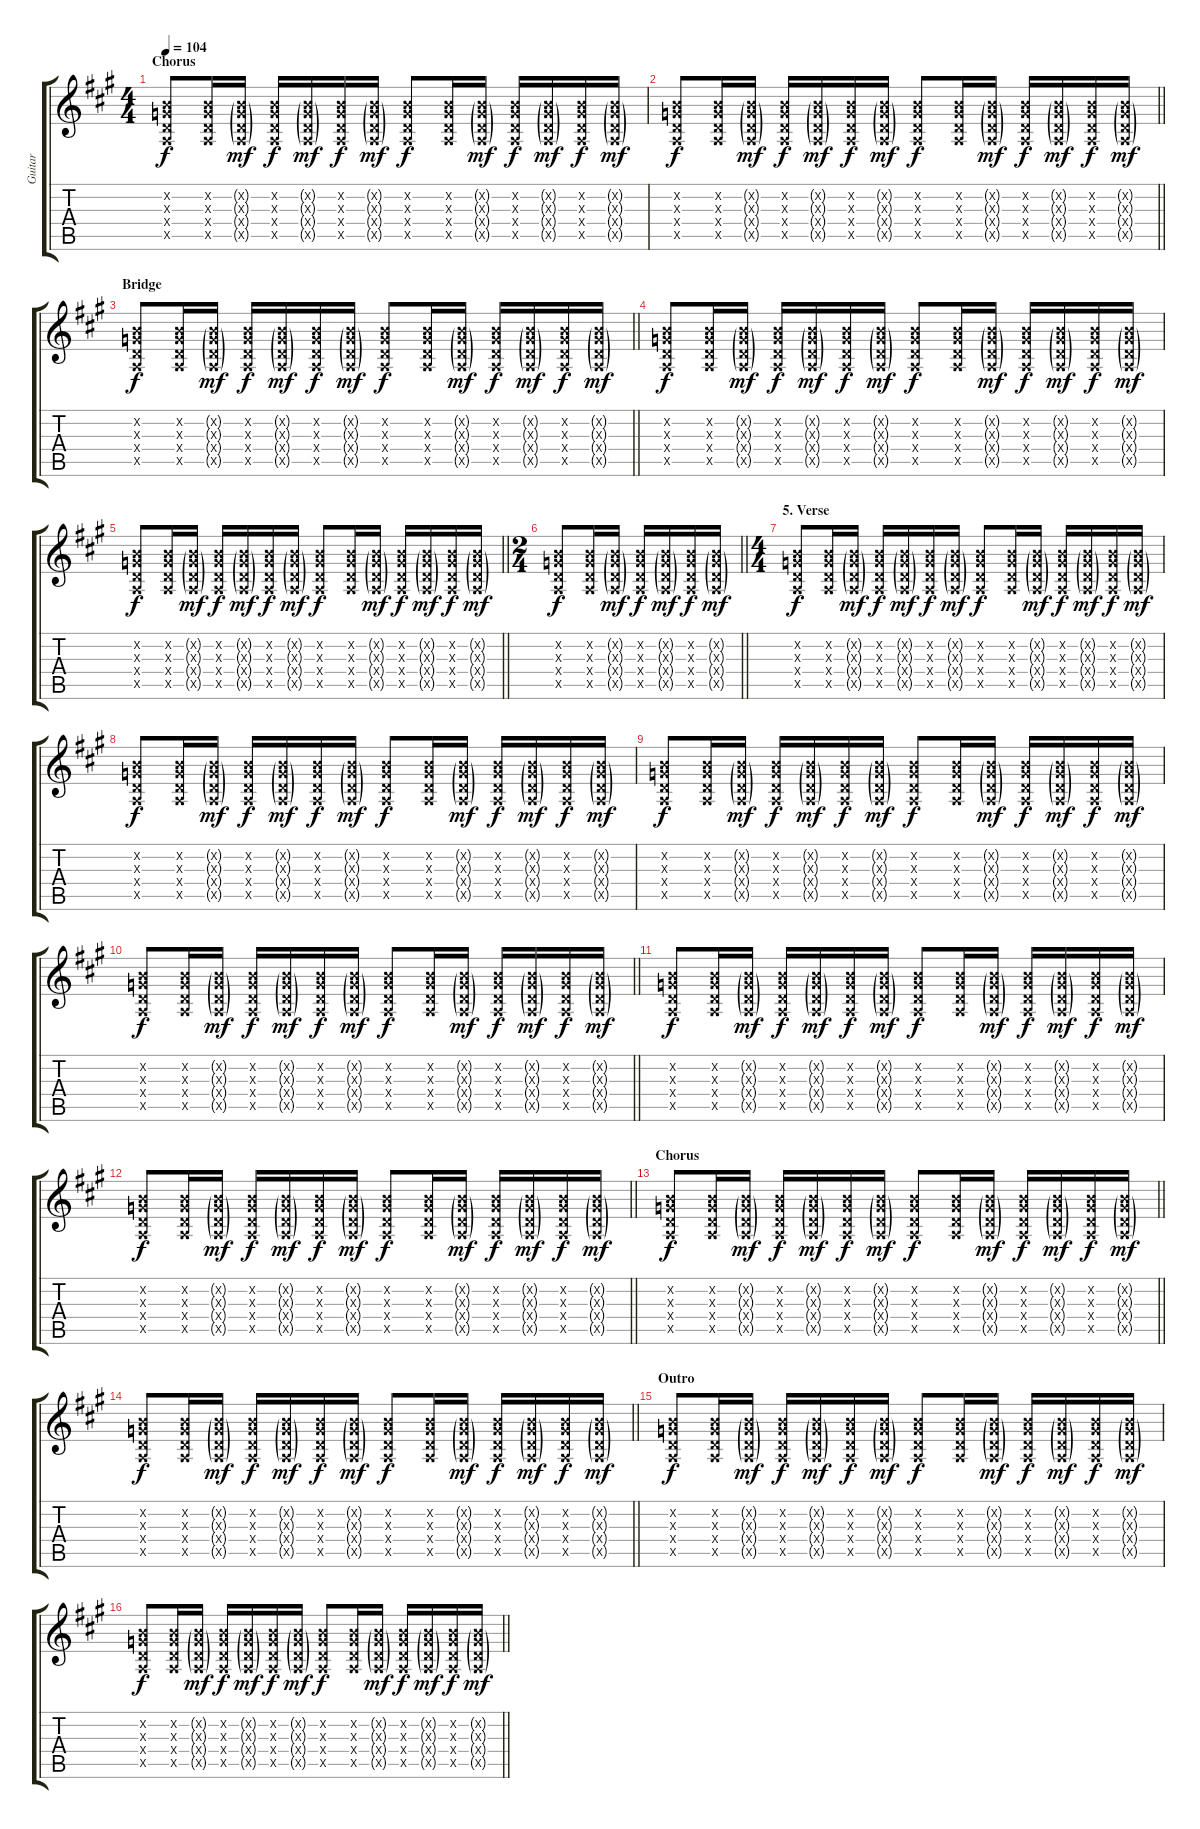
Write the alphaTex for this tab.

\track ("Guitar" "Guitar") {mute instrument electricguitarmuted}
\staff {score tabs}
\tuning (E4 B3 G3 D3 A2 E2) {hide}
\ts (4 4)
\section ("" "Chorus")
\tempo 104
\clef g2
\ks a
(0.2{x} 0.3{x} 0.4{x} 0.5{x}).8{dy f} (0.2{x} 0.3{x} 0.4{x} 0.5{x}).16 (0.2{g x} 0.3{g x} 0.4{g x} 0.5{g x}).16{dy mf} (0.2{x} 0.3{x} 0.4{x} 0.5{x}).16{dy f} (0.2{g x} 0.3{g x} 0.4{g x} 0.5{g x}).16{dy mf} (0.2{x} 0.3{x} 0.4{x} 0.5{x}).16{dy f} (0.2{g x} 0.3{g x} 0.4{g x} 0.5{g x}).16{dy mf} (0.2{x} 0.3{x} 0.4{x} 0.5{x}).8{dy f} (0.2{x} 0.3{x} 0.4{x} 0.5{x}).16 (0.2{g x} 0.3{g x} 0.4{g x} 0.5{g x}).16{dy mf} (0.2{x} 0.3{x} 0.4{x} 0.5{x}).16{dy f} (0.2{g x} 0.3{g x} 0.4{g x} 0.5{g x}).16{dy mf} (0.2{x} 0.3{x} 0.4{x} 0.5{x}).16{dy f} (0.2{g x} 0.3{g x} 0.4{g x} 0.5{g x}).16{dy mf} |
\barLineRight lightlight
(0.2{x} 0.3{x} 0.4{x} 0.5{x}).8{dy f} (0.2{x} 0.3{x} 0.4{x} 0.5{x}).16 (0.2{g x} 0.3{g x} 0.4{g x} 0.5{g x}).16{dy mf} (0.2{x} 0.3{x} 0.4{x} 0.5{x}).16{dy f} (0.2{g x} 0.3{g x} 0.4{g x} 0.5{g x}).16{dy mf} (0.2{x} 0.3{x} 0.4{x} 0.5{x}).16{dy f} (0.2{g x} 0.3{g x} 0.4{g x} 0.5{g x}).16{dy mf} (0.2{x} 0.3{x} 0.4{x} 0.5{x}).8{dy f} (0.2{x} 0.3{x} 0.4{x} 0.5{x}).16 (0.2{g x} 0.3{g x} 0.4{g x} 0.5{g x}).16{dy mf} (0.2{x} 0.3{x} 0.4{x} 0.5{x}).16{dy f} (0.2{g x} 0.3{g x} 0.4{g x} 0.5{g x}).16{dy mf} (0.2{x} 0.3{x} 0.4{x} 0.5{x}).16{dy f} (0.2{g x} 0.3{g x} 0.4{g x} 0.5{g x}).16{dy mf} |
\section ("" "Bridge")
\barLineRight lightlight
(0.2{x} 0.3{x} 0.4{x} 0.5{x}).8{dy f} (0.2{x} 0.3{x} 0.4{x} 0.5{x}).16 (0.2{g x} 0.3{g x} 0.4{g x} 0.5{g x}).16{dy mf} (0.2{x} 0.3{x} 0.4{x} 0.5{x}).16{dy f} (0.2{g x} 0.3{g x} 0.4{g x} 0.5{g x}).16{dy mf} (0.2{x} 0.3{x} 0.4{x} 0.5{x}).16{dy f} (0.2{g x} 0.3{g x} 0.4{g x} 0.5{g x}).16{dy mf} (0.2{x} 0.3{x} 0.4{x} 0.5{x}).8{dy f} (0.2{x} 0.3{x} 0.4{x} 0.5{x}).16 (0.2{g x} 0.3{g x} 0.4{g x} 0.5{g x}).16{dy mf} (0.2{x} 0.3{x} 0.4{x} 0.5{x}).16{dy f} (0.2{g x} 0.3{g x} 0.4{g x} 0.5{g x}).16{dy mf} (0.2{x} 0.3{x} 0.4{x} 0.5{x}).16{dy f} (0.2{g x} 0.3{g x} 0.4{g x} 0.5{g x}).16{dy mf} |
(0.2{x} 0.3{x} 0.4{x} 0.5{x}).8{dy f} (0.2{x} 0.3{x} 0.4{x} 0.5{x}).16 (0.2{g x} 0.3{g x} 0.4{g x} 0.5{g x}).16{dy mf} (0.2{x} 0.3{x} 0.4{x} 0.5{x}).16{dy f} (0.2{g x} 0.3{g x} 0.4{g x} 0.5{g x}).16{dy mf} (0.2{x} 0.3{x} 0.4{x} 0.5{x}).16{dy f} (0.2{g x} 0.3{g x} 0.4{g x} 0.5{g x}).16{dy mf} (0.2{x} 0.3{x} 0.4{x} 0.5{x}).8{dy f} (0.2{x} 0.3{x} 0.4{x} 0.5{x}).16 (0.2{g x} 0.3{g x} 0.4{g x} 0.5{g x}).16{dy mf} (0.2{x} 0.3{x} 0.4{x} 0.5{x}).16{dy f} (0.2{g x} 0.3{g x} 0.4{g x} 0.5{g x}).16{dy mf} (0.2{x} 0.3{x} 0.4{x} 0.5{x}).16{dy f} (0.2{g x} 0.3{g x} 0.4{g x} 0.5{g x}).16{dy mf} |
\barLineRight lightlight
(0.2{x} 0.3{x} 0.4{x} 0.5{x}).8{dy f} (0.2{x} 0.3{x} 0.4{x} 0.5{x}).16 (0.2{g x} 0.3{g x} 0.4{g x} 0.5{g x}).16{dy mf} (0.2{x} 0.3{x} 0.4{x} 0.5{x}).16{dy f} (0.2{g x} 0.3{g x} 0.4{g x} 0.5{g x}).16{dy mf} (0.2{x} 0.3{x} 0.4{x} 0.5{x}).16{dy f} (0.2{g x} 0.3{g x} 0.4{g x} 0.5{g x}).16{dy mf} (0.2{x} 0.3{x} 0.4{x} 0.5{x}).8{dy f} (0.2{x} 0.3{x} 0.4{x} 0.5{x}).16 (0.2{g x} 0.3{g x} 0.4{g x} 0.5{g x}).16{dy mf} (0.2{x} 0.3{x} 0.4{x} 0.5{x}).16{dy f} (0.2{g x} 0.3{g x} 0.4{g x} 0.5{g x}).16{dy mf} (0.2{x} 0.3{x} 0.4{x} 0.5{x}).16{dy f} (0.2{g x} 0.3{g x} 0.4{g x} 0.5{g x}).16{dy mf} |
\ts (2 4)
\barLineRight lightlight
(0.2{x} 0.3{x} 0.4{x} 0.5{x}).8{dy f} (0.2{x} 0.3{x} 0.4{x} 0.5{x}).16 (0.2{g x} 0.3{g x} 0.4{g x} 0.5{g x}).16{dy mf} (0.2{x} 0.3{x} 0.4{x} 0.5{x}).16{dy f} (0.2{g x} 0.3{g x} 0.4{g x} 0.5{g x}).16{dy mf} (0.2{x} 0.3{x} 0.4{x} 0.5{x}).16{dy f} (0.2{g x} 0.3{g x} 0.4{g x} 0.5{g x}).16{dy mf} |
\ts (4 4)
\section ("" "5. Verse")
(0.2{x} 0.3{x} 0.4{x} 0.5{x}).8{dy f} (0.2{x} 0.3{x} 0.4{x} 0.5{x}).16 (0.2{g x} 0.3{g x} 0.4{g x} 0.5{g x}).16{dy mf} (0.2{x} 0.3{x} 0.4{x} 0.5{x}).16{dy f} (0.2{g x} 0.3{g x} 0.4{g x} 0.5{g x}).16{dy mf} (0.2{x} 0.3{x} 0.4{x} 0.5{x}).16{dy f} (0.2{g x} 0.3{g x} 0.4{g x} 0.5{g x}).16{dy mf} (0.2{x} 0.3{x} 0.4{x} 0.5{x}).8{dy f} (0.2{x} 0.3{x} 0.4{x} 0.5{x}).16 (0.2{g x} 0.3{g x} 0.4{g x} 0.5{g x}).16{dy mf} (0.2{x} 0.3{x} 0.4{x} 0.5{x}).16{dy f} (0.2{g x} 0.3{g x} 0.4{g x} 0.5{g x}).16{dy mf} (0.2{x} 0.3{x} 0.4{x} 0.5{x}).16{dy f} (0.2{g x} 0.3{g x} 0.4{g x} 0.5{g x}).16{dy mf} |
(0.2{x} 0.3{x} 0.4{x} 0.5{x}).8{dy f} (0.2{x} 0.3{x} 0.4{x} 0.5{x}).16 (0.2{g x} 0.3{g x} 0.4{g x} 0.5{g x}).16{dy mf} (0.2{x} 0.3{x} 0.4{x} 0.5{x}).16{dy f} (0.2{g x} 0.3{g x} 0.4{g x} 0.5{g x}).16{dy mf} (0.2{x} 0.3{x} 0.4{x} 0.5{x}).16{dy f} (0.2{g x} 0.3{g x} 0.4{g x} 0.5{g x}).16{dy mf} (0.2{x} 0.3{x} 0.4{x} 0.5{x}).8{dy f} (0.2{x} 0.3{x} 0.4{x} 0.5{x}).16 (0.2{g x} 0.3{g x} 0.4{g x} 0.5{g x}).16{dy mf} (0.2{x} 0.3{x} 0.4{x} 0.5{x}).16{dy f} (0.2{g x} 0.3{g x} 0.4{g x} 0.5{g x}).16{dy mf} (0.2{x} 0.3{x} 0.4{x} 0.5{x}).16{dy f} (0.2{g x} 0.3{g x} 0.4{g x} 0.5{g x}).16{dy mf} |
(0.2{x} 0.3{x} 0.4{x} 0.5{x}).8{dy f} (0.2{x} 0.3{x} 0.4{x} 0.5{x}).16 (0.2{g x} 0.3{g x} 0.4{g x} 0.5{g x}).16{dy mf} (0.2{x} 0.3{x} 0.4{x} 0.5{x}).16{dy f} (0.2{g x} 0.3{g x} 0.4{g x} 0.5{g x}).16{dy mf} (0.2{x} 0.3{x} 0.4{x} 0.5{x}).16{dy f} (0.2{g x} 0.3{g x} 0.4{g x} 0.5{g x}).16{dy mf} (0.2{x} 0.3{x} 0.4{x} 0.5{x}).8{dy f} (0.2{x} 0.3{x} 0.4{x} 0.5{x}).16 (0.2{g x} 0.3{g x} 0.4{g x} 0.5{g x}).16{dy mf} (0.2{x} 0.3{x} 0.4{x} 0.5{x}).16{dy f} (0.2{g x} 0.3{g x} 0.4{g x} 0.5{g x}).16{dy mf} (0.2{x} 0.3{x} 0.4{x} 0.5{x}).16{dy f} (0.2{g x} 0.3{g x} 0.4{g x} 0.5{g x}).16{dy mf} |
\barLineRight lightlight
(0.2{x} 0.3{x} 0.4{x} 0.5{x}).8{dy f} (0.2{x} 0.3{x} 0.4{x} 0.5{x}).16 (0.2{g x} 0.3{g x} 0.4{g x} 0.5{g x}).16{dy mf} (0.2{x} 0.3{x} 0.4{x} 0.5{x}).16{dy f} (0.2{g x} 0.3{g x} 0.4{g x} 0.5{g x}).16{dy mf} (0.2{x} 0.3{x} 0.4{x} 0.5{x}).16{dy f} (0.2{g x} 0.3{g x} 0.4{g x} 0.5{g x}).16{dy mf} (0.2{x} 0.3{x} 0.4{x} 0.5{x}).8{dy f} (0.2{x} 0.3{x} 0.4{x} 0.5{x}).16 (0.2{g x} 0.3{g x} 0.4{g x} 0.5{g x}).16{dy mf} (0.2{x} 0.3{x} 0.4{x} 0.5{x}).16{dy f} (0.2{g x} 0.3{g x} 0.4{g x} 0.5{g x}).16{dy mf} (0.2{x} 0.3{x} 0.4{x} 0.5{x}).16{dy f} (0.2{g x} 0.3{g x} 0.4{g x} 0.5{g x}).16{dy mf} |
(0.2{x} 0.3{x} 0.4{x} 0.5{x}).8{dy f} (0.2{x} 0.3{x} 0.4{x} 0.5{x}).16 (0.2{g x} 0.3{g x} 0.4{g x} 0.5{g x}).16{dy mf} (0.2{x} 0.3{x} 0.4{x} 0.5{x}).16{dy f} (0.2{g x} 0.3{g x} 0.4{g x} 0.5{g x}).16{dy mf} (0.2{x} 0.3{x} 0.4{x} 0.5{x}).16{dy f} (0.2{g x} 0.3{g x} 0.4{g x} 0.5{g x}).16{dy mf} (0.2{x} 0.3{x} 0.4{x} 0.5{x}).8{dy f} (0.2{x} 0.3{x} 0.4{x} 0.5{x}).16 (0.2{g x} 0.3{g x} 0.4{g x} 0.5{g x}).16{dy mf} (0.2{x} 0.3{x} 0.4{x} 0.5{x}).16{dy f} (0.2{g x} 0.3{g x} 0.4{g x} 0.5{g x}).16{dy mf} (0.2{x} 0.3{x} 0.4{x} 0.5{x}).16{dy f} (0.2{g x} 0.3{g x} 0.4{g x} 0.5{g x}).16{dy mf} |
\barLineRight lightlight
(0.2{x} 0.3{x} 0.4{x} 0.5{x}).8{dy f} (0.2{x} 0.3{x} 0.4{x} 0.5{x}).16 (0.2{g x} 0.3{g x} 0.4{g x} 0.5{g x}).16{dy mf} (0.2{x} 0.3{x} 0.4{x} 0.5{x}).16{dy f} (0.2{g x} 0.3{g x} 0.4{g x} 0.5{g x}).16{dy mf} (0.2{x} 0.3{x} 0.4{x} 0.5{x}).16{dy f} (0.2{g x} 0.3{g x} 0.4{g x} 0.5{g x}).16{dy mf} (0.2{x} 0.3{x} 0.4{x} 0.5{x}).8{dy f} (0.2{x} 0.3{x} 0.4{x} 0.5{x}).16 (0.2{g x} 0.3{g x} 0.4{g x} 0.5{g x}).16{dy mf} (0.2{x} 0.3{x} 0.4{x} 0.5{x}).16{dy f} (0.2{g x} 0.3{g x} 0.4{g x} 0.5{g x}).16{dy mf} (0.2{x} 0.3{x} 0.4{x} 0.5{x}).16{dy f} (0.2{g x} 0.3{g x} 0.4{g x} 0.5{g x}).16{dy mf} |
\section ("" "Chorus")
\barLineRight lightlight
(0.2{x} 0.3{x} 0.4{x} 0.5{x}).8{dy f} (0.2{x} 0.3{x} 0.4{x} 0.5{x}).16 (0.2{g x} 0.3{g x} 0.4{g x} 0.5{g x}).16{dy mf} (0.2{x} 0.3{x} 0.4{x} 0.5{x}).16{dy f} (0.2{g x} 0.3{g x} 0.4{g x} 0.5{g x}).16{dy mf} (0.2{x} 0.3{x} 0.4{x} 0.5{x}).16{dy f} (0.2{g x} 0.3{g x} 0.4{g x} 0.5{g x}).16{dy mf} (0.2{x} 0.3{x} 0.4{x} 0.5{x}).8{dy f} (0.2{x} 0.3{x} 0.4{x} 0.5{x}).16 (0.2{g x} 0.3{g x} 0.4{g x} 0.5{g x}).16{dy mf} (0.2{x} 0.3{x} 0.4{x} 0.5{x}).16{dy f} (0.2{g x} 0.3{g x} 0.4{g x} 0.5{g x}).16{dy mf} (0.2{x} 0.3{x} 0.4{x} 0.5{x}).16{dy f} (0.2{g x} 0.3{g x} 0.4{g x} 0.5{g x}).16{dy mf} |
\barLineRight lightlight
(0.2{x} 0.3{x} 0.4{x} 0.5{x}).8{dy f} (0.2{x} 0.3{x} 0.4{x} 0.5{x}).16 (0.2{g x} 0.3{g x} 0.4{g x} 0.5{g x}).16{dy mf} (0.2{x} 0.3{x} 0.4{x} 0.5{x}).16{dy f} (0.2{g x} 0.3{g x} 0.4{g x} 0.5{g x}).16{dy mf} (0.2{x} 0.3{x} 0.4{x} 0.5{x}).16{dy f} (0.2{g x} 0.3{g x} 0.4{g x} 0.5{g x}).16{dy mf} (0.2{x} 0.3{x} 0.4{x} 0.5{x}).8{dy f} (0.2{x} 0.3{x} 0.4{x} 0.5{x}).16 (0.2{g x} 0.3{g x} 0.4{g x} 0.5{g x}).16{dy mf} (0.2{x} 0.3{x} 0.4{x} 0.5{x}).16{dy f} (0.2{g x} 0.3{g x} 0.4{g x} 0.5{g x}).16{dy mf} (0.2{x} 0.3{x} 0.4{x} 0.5{x}).16{dy f} (0.2{g x} 0.3{g x} 0.4{g x} 0.5{g x}).16{dy mf} |
\section ("" "Outro")
(0.2{x} 0.3{x} 0.4{x} 0.5{x}).8{dy f} (0.2{x} 0.3{x} 0.4{x} 0.5{x}).16 (0.2{g x} 0.3{g x} 0.4{g x} 0.5{g x}).16{dy mf} (0.2{x} 0.3{x} 0.4{x} 0.5{x}).16{dy f} (0.2{g x} 0.3{g x} 0.4{g x} 0.5{g x}).16{dy mf} (0.2{x} 0.3{x} 0.4{x} 0.5{x}).16{dy f} (0.2{g x} 0.3{g x} 0.4{g x} 0.5{g x}).16{dy mf} (0.2{x} 0.3{x} 0.4{x} 0.5{x}).8{dy f} (0.2{x} 0.3{x} 0.4{x} 0.5{x}).16 (0.2{g x} 0.3{g x} 0.4{g x} 0.5{g x}).16{dy mf} (0.2{x} 0.3{x} 0.4{x} 0.5{x}).16{dy f} (0.2{g x} 0.3{g x} 0.4{g x} 0.5{g x}).16{dy mf} (0.2{x} 0.3{x} 0.4{x} 0.5{x}).16{dy f} (0.2{g x} 0.3{g x} 0.4{g x} 0.5{g x}).16{dy mf} |
\barLineRight lightlight
(0.2{x} 0.3{x} 0.4{x} 0.5{x}).8{dy f} (0.2{x} 0.3{x} 0.4{x} 0.5{x}).16 (0.2{g x} 0.3{g x} 0.4{g x} 0.5{g x}).16{dy mf} (0.2{x} 0.3{x} 0.4{x} 0.5{x}).16{dy f} (0.2{g x} 0.3{g x} 0.4{g x} 0.5{g x}).16{dy mf} (0.2{x} 0.3{x} 0.4{x} 0.5{x}).16{dy f} (0.2{g x} 0.3{g x} 0.4{g x} 0.5{g x}).16{dy mf} (0.2{x} 0.3{x} 0.4{x} 0.5{x}).8{dy f} (0.2{x} 0.3{x} 0.4{x} 0.5{x}).16 (0.2{g x} 0.3{g x} 0.4{g x} 0.5{g x}).16{dy mf} (0.2{x} 0.3{x} 0.4{x} 0.5{x}).16{dy f} (0.2{g x} 0.3{g x} 0.4{g x} 0.5{g x}).16{dy mf} (0.2{x} 0.3{x} 0.4{x} 0.5{x}).16{dy f} (0.2{g x} 0.3{g x} 0.4{g x} 0.5{g x}).16{dy mf}
